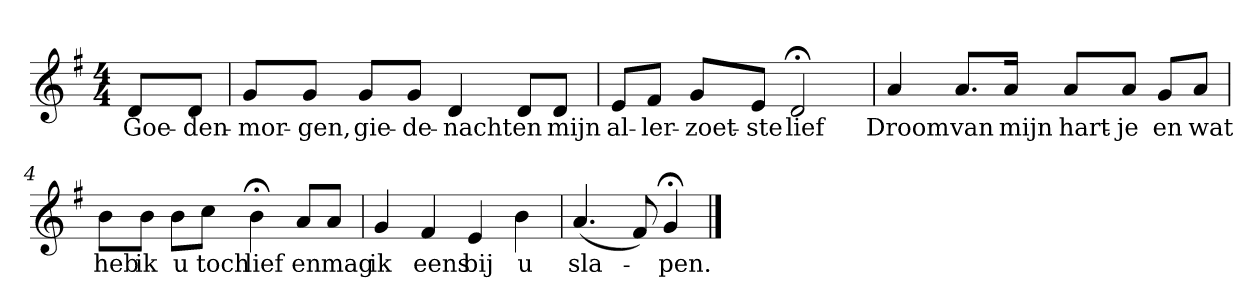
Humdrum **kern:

**kern	**text
*part1	*part1
*staff1	*staff1
*k[f#]	*
*G:	*
*M4/4	*
*MM120	*
=	=
8dL	Goe-
8dJ	-den-
=1	=1
8gL	-mor-
8gJ	-gen,
8gL	gie-
8gJ	-de-
4d	-nacht
8dL	en
8dJ	mijn
=2	=2
8eL	al-
8f#J	-ler-
8gL	-zoet-
8eJ	-ste
2d;<	lief
=3	=3
4a	Droom
8.aL	van
16aJk	mijn
8aL	hart-
8aJ	-je
8gL	en
8aJ	wat
=4	=4
8bL	heb
8bJ	ik
8bL	u
8ccJ	toch
4b;<	lief
8aL	en
8aJ	mag
=5	=5
4g	ik
4f#	eens
4e	bij
4b	u
=6	=6
(4.a	sla-
8f#)	.
4g;<	-pen.
==	==
*-	*-
